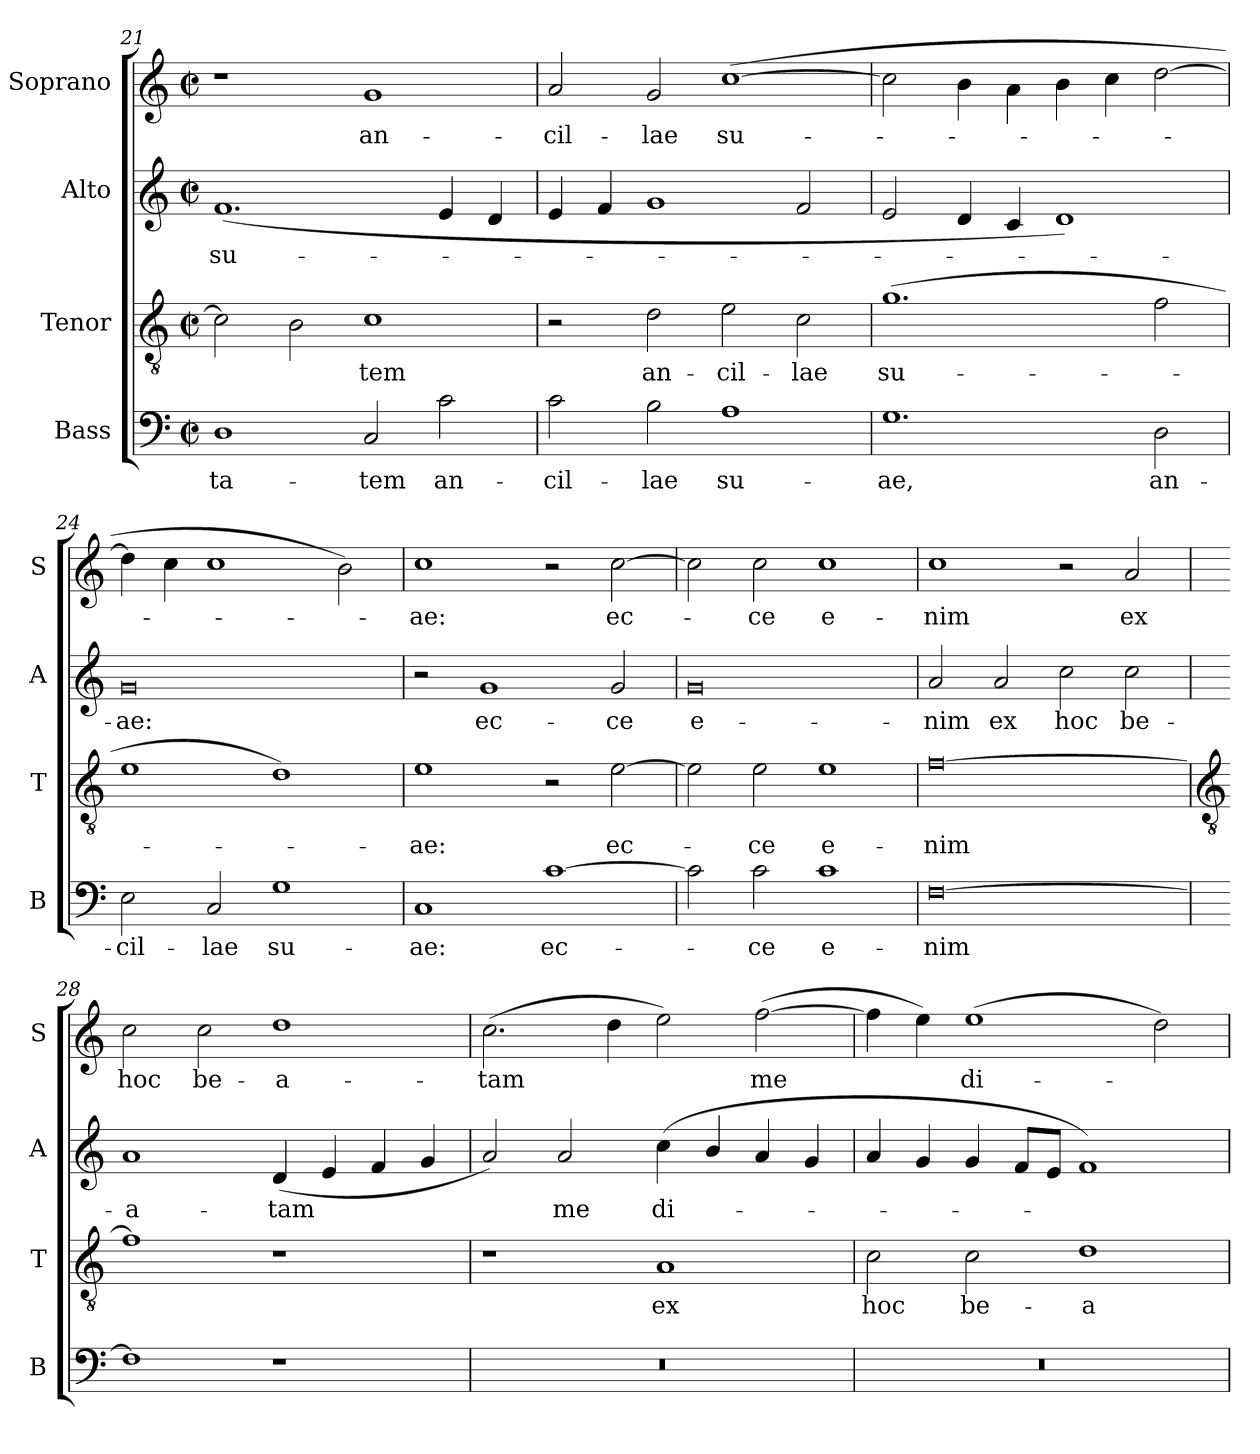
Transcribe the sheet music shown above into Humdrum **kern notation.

**kern	**text	**kern	**text	**kern	**text	**kern	**text
*part4	*part4	*part3	*part3	*part2	*part2	*part1	*part1
*staff4	*staff4	*staff3	*staff3	*staff2	*staff2	*staff1	*staff1
*I"Bass	*	*I"Tenor	*	*I"Alto	*	*I"Soprano	*
*I'B	*	*I'T	*	*I'A	*	*I'S	*
!!LO:LB:g=z
*clefF4	*	*clefGv2	*	*clefG2	*	*clefG2	*
*k[]	*	*k[]	*	*k[]	*	*k[]	*
*C:	*	*C:	*	*C:	*	*C:	*
*M4/2	*	*M4/2	*	*M4/2	*	*M4/2	*
*met(c|)	*	*met(c|)	*	*met(c|)	*	*met(c|)	*
=21	=21	=21	=21	=21	=21	=21	=21
!	!LO:LY:b	!	!	!	!LO:LY:b	!	!
1D	-ta-	2c]	.	(<1.f	su-	1r	.
.	.	2B	.	.	.	.	.
!	!LO:LY:b	!	!LO:LY:b	!	!	!	!LO:LY:b
2C	-tem	1c	tem	.	.	1g	an-
!	!LO:LY:b	!	!	!	!	!	!
2c	an-	.	.	4e	.	.	.
.	.	.	.	4d	.	.	.
=22	=22	=22	=22	=22	=22	=22	=22
!	!LO:LY:b	!	!	!	!	!	!LO:LY:b
2c	-cil-	2r	.	4e	.	2a	-cil-
.	.	.	.	4f	.	.	.
!	!LO:LY:b	!	!LO:LY:b	!	!	!	!LO:LY:b
2B	-lae	2d	an-	1g	.	2g	-lae
!	!LO:LY:b	!	!LO:LY:b	!	!	!	!LO:LY:b
1A	su-	2e	-cil-	.	.	(>[1cc	su-
!	!	!	!LO:LY:b	!	!	!	!
.	.	2c	-lae	2f	.	.	.
=23	=23	=23	=23	=23	=23	=23	=23
!	!LO:LY:b	!	!LO:LY:b	!	!	!	!
1.G	-ae,	(>1.g	su-	2e	.	2cc]	.
.	.	.	.	4d	.	4b	.
.	.	.	.	4c	.	4a\	.
.	.	.	.	1d)	.	4b	.
.	.	.	.	.	.	4cc	.
!	!LO:LY:b	!	!	!	!	!	!
2D	an-	2f	.	.	.	[2dd	.
=24	=24	=24	=24	=24	=24	=24	=24
!	!LO:LY:b	!	!	!	!LO:LY:b	!	!
2E	-cil-	1e	.	0g	ae:	4dd]	.
.	.	.	.	.	.	4cc	.
!	!LO:LY:b	!	!	!	!	!	!
2C	-lae	.	.	.	.	1cc	.
!	!LO:LY:b	!	!	!	!	!	!
1G	su-	1d)	.	.	.	.	.
.	.	.	.	.	.	2b)	.
=25	=25	=25	=25	=25	=25	=25	=25
!	!LO:LY:b	!	!LO:LY:b	!	!	!	!LO:LY:b
1C	-ae:	1e	ae:	2r	.	1cc	ae:
!	!	!	!	!	!LO:LY:b	!	!
.	.	.	.	1g	ec-	.	.
!	!LO:LY:b	!	!	!	!	!	!
[1c	ec-	2r	.	.	.	2r	.
!	!	!	!LO:LY:b	!	!LO:LY:b	!	!LO:LY:b
.	.	[2e	ec-	2g	-ce	[2cc	ec-
=26	=26	=26	=26	=26	=26	=26	=26
!	!	!	!	!	!LO:LY:b	!	!
2c]	.	2e]	.	0g	e-	2cc]	.
!	!LO:LY:b	!	!LO:LY:b	!	!	!	!LO:LY:b
2c	ce	2e	ce	.	.	2cc	ce
!	!LO:LY:b	!	!LO:LY:b	!	!	!	!LO:LY:b
1c	e-	1e	e-	.	.	1cc	e-
=27	=27	=27	=27	=27	=27	=27	=27
!	!LO:LY:b	!	!LO:LY:b	!	!LO:LY:b	!	!LO:LY:b
[0F	-nim	[0f	-nim	2a	-nim	1cc	-nim
!	!	!	!	!	!LO:LY:b	!	!
.	.	.	.	2a	ex	.	.
!	!	!	!	!	!LO:LY:b	!	!
.	.	.	.	2cc	hoc	2r	.
!	!	!	!	!	!LO:LY:b	!	!LO:LY:b
.	.	.	.	2cc	be-	2a	ex
!!LO:LB:g=z
=28	=28	=28	=28	=28	=28	=28	=28
*	*	*clefGv2	*	*	*	*	*
!	!	!	!	!	!LO:LY:b	!	!LO:LY:b
1F]	.	1f]	.	1a	-a-	2cc	hoc
!	!	!	!	!	!	!	!LO:LY:b
.	.	.	.	.	.	2cc	be-
!	!	!	!	!	!LO:LY:b	!	!LO:LY:b
1r	.	1r	.	(<4d	-tam	1dd	-a-
.	.	.	.	4e	.	.	.
.	.	.	.	4f	.	.	.
.	.	.	.	4g	.	.	.
=29	=29	=29	=29	=29	=29	=29	=29
!	!	!	!	!	!	!	!LO:LY:b
0r	.	1r	.	2a)	.	(>2.cc	-tam
!	!	!	!	!	!LO:LY:b	!	!
.	.	.	.	2a	me	.	.
.	.	.	.	.	.	4dd	.
!	!	!	!LO:LY:b	!	!LO:LY:b	!	!
.	.	1A	ex	(<4cc	di-	2ee)	.
.	.	.	.	4b/	.	.	.
!	!	!	!	!	!	!	!LO:LY:b
.	.	.	.	4a	.	(>[2ff	me
.	.	.	.	4g	.	.	.
=30	=30	=30	=30	=30	=30	=30	=30
!	!	!	!LO:LY:b	!	!	!	!
0r	.	2c	hoc	4a	.	4ff]	.
.	.	.	.	4g	.	4ee)	.
!	!	!	!LO:LY:b	!	!	!	!LO:LY:b
.	.	2c	be-	4g	.	(>1ee	di-
.	.	.	.	8fL	.	.	.
.	.	.	.	8eJ	.	.	.
!	!	!	!LO:LY:b	!	!	!	!
.	.	1d	-a-	1f)	.	.	.
.	.	.	.	.	.	2dd)	.
=	=	=	=	=	=	=	=
*-	*-	*-	*-	*-	*-	*-	*-
